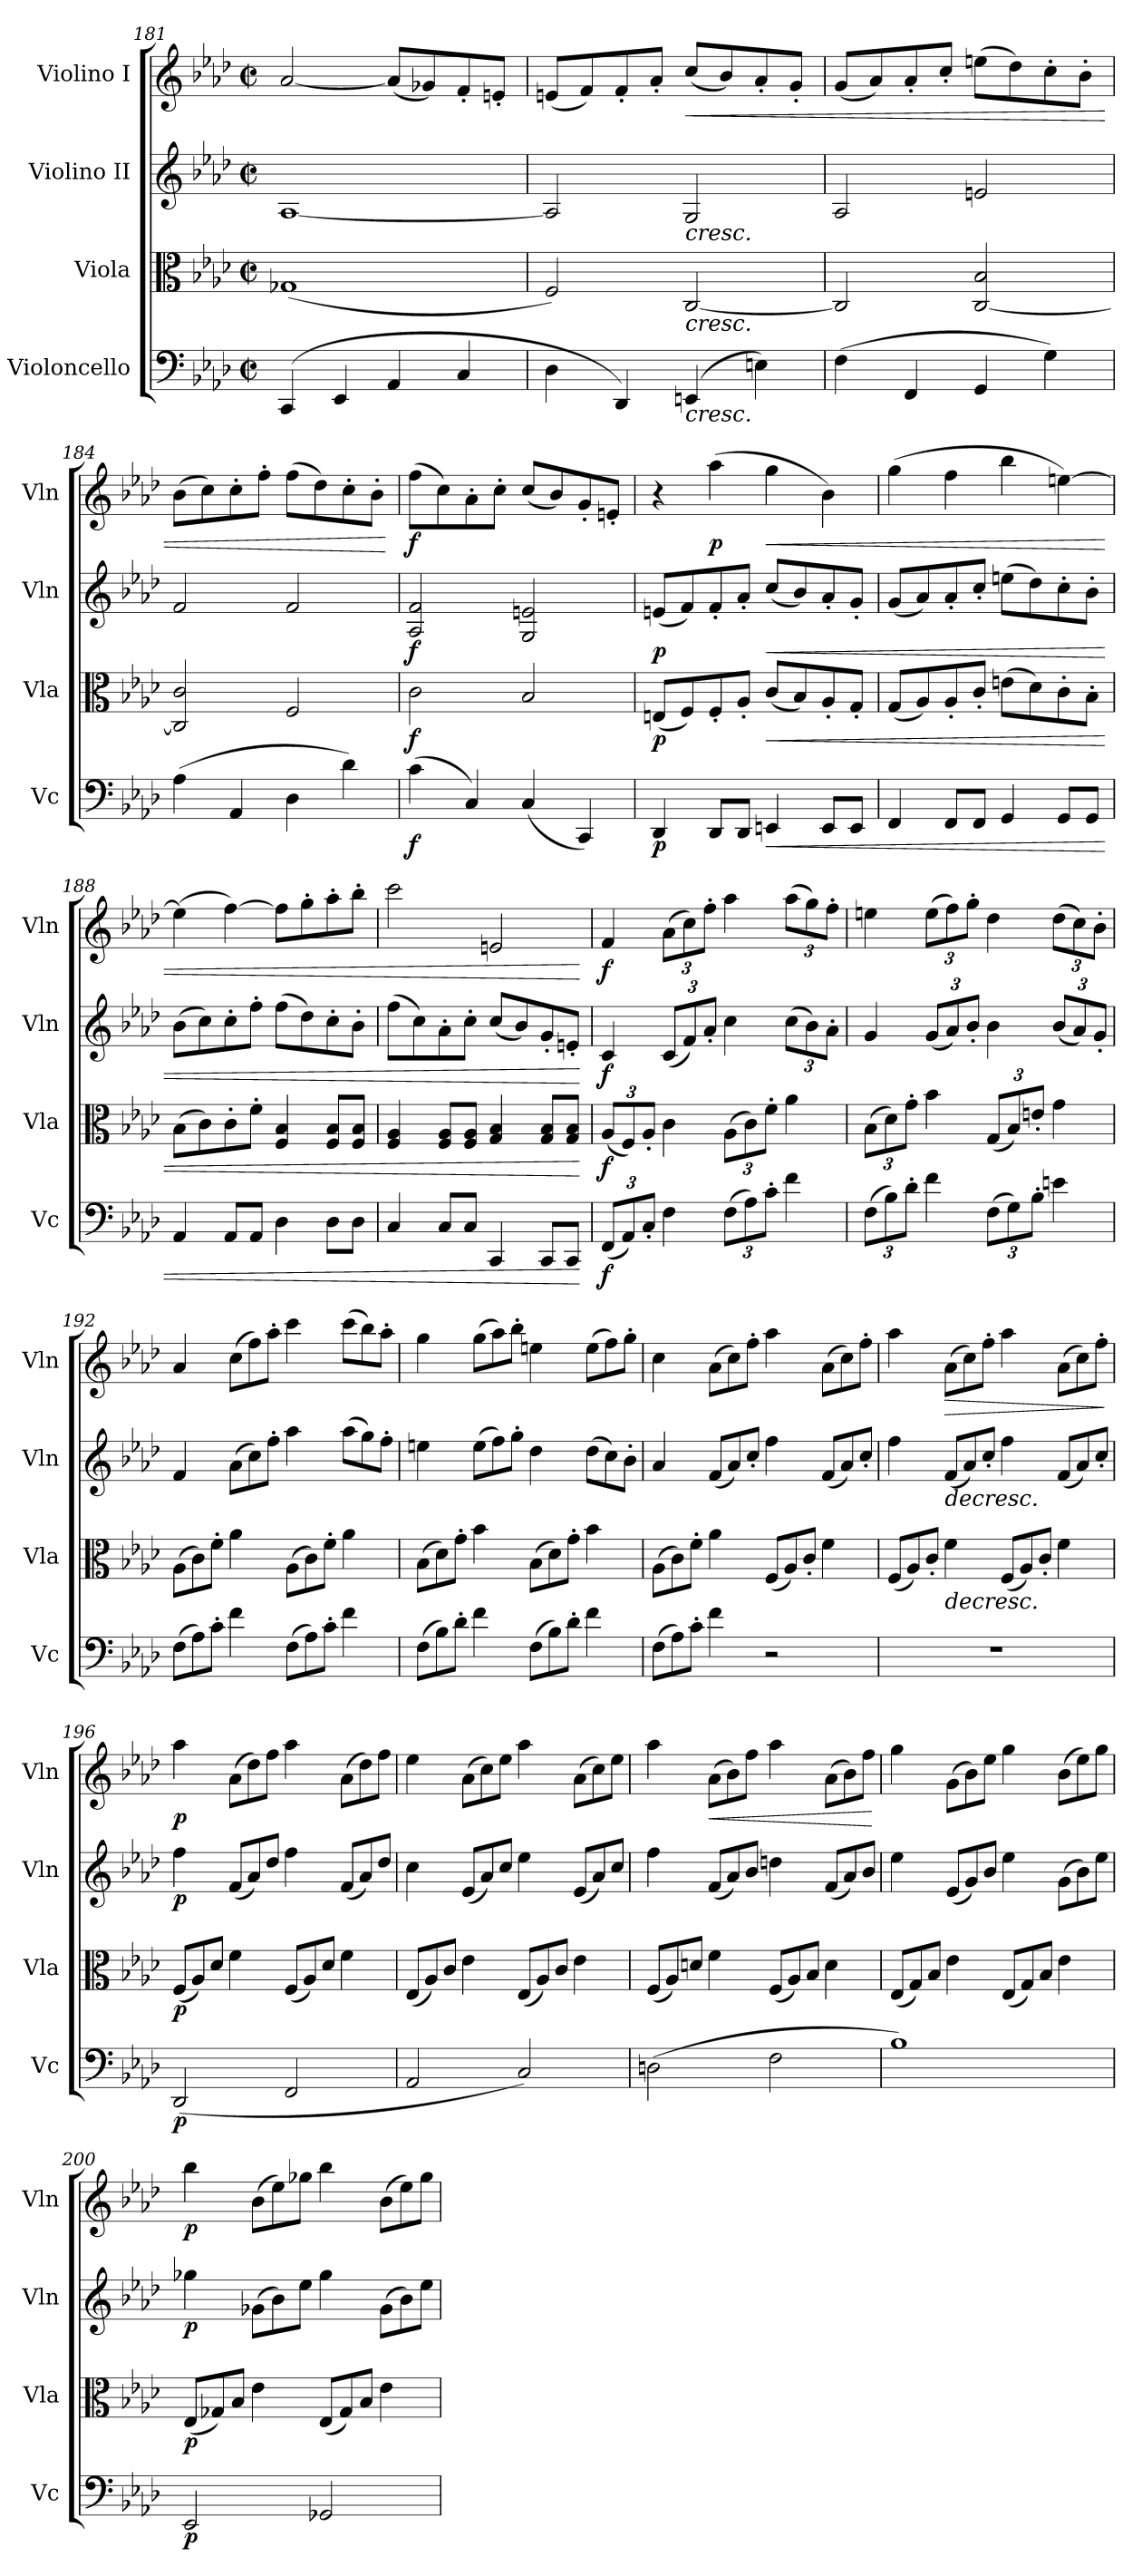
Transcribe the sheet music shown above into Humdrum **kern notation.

**kern	**dynam	**kern	**dynam	**kern	**dynam	**kern	**dynam
*part4	*part4	*part3	*part3	*part2	*part2	*part1	*part1
*staff4	*staff4	*staff3	*staff3	*staff2	*staff2	*staff1	*staff1
*I"Violoncello	*	*I"Viola	*	*I"Violino II	*	*I"Violino I	*
*I'Vc	*	*I'Vla	*	*I'Vln	*	*I'Vln	*
*clefF4	*	*clefC3	*	*clefG2	*	*clefG2	*
*k[b-e-a-d-]	*	*k[b-e-a-d-]	*	*k[b-e-a-d-]	*	*k[b-e-a-d-]	*
*M2/2	*	*M2/2	*	*M2/2	*	*M2/2	*
*met(c|)	*	*met(c|)	*	*met(c|)	*	*met(c|)	*
=181	=181	=181	=181	=181	=181	=181	=181
(4CC/	.	(1G-X	.	[1A-	.	[2a-/	.
4EE-/	.	.	.	.	.	.	.
4AA-/	.	.	.	.	.	(8a-/L]	.
.	.	.	.	.	.	8g-X/)	.
4C/	.	.	.	.	.	8f'/	.
.	.	.	.	.	.	8en'/J	.
!!LO:LB:g=z
=182	=182	=182	=182	=182	=182	=182	=182
4D-\	.	2F/)	.	2A-/]	.	(8en/L	.
.	.	.	.	.	.	8f/)	.
4DD-/)	.	.	.	.	.	8f'/	.
.	.	.	.	.	.	8a-'/J	.
!	!LO:HP:b	!	!LO:HP:b	!	!LO:HP:b	!	!LO:HP:b
(4EEn/	<	[2C/	<	2G/	<	(8cc/L	<
.	.	.	.	.	.	8b-/)	.
4En\)	.	.	.	.	.	8a-'/	.
.	.	.	.	.	.	8g'/J	.
=183	=183	=183	=183	=183	=183	=183	=183
(4F\	.	2C/]	.	2A-/	.	(8g/L	.
.	.	.	.	.	.	8a-/)	.
4FF/	.	.	.	.	.	8a-'/	.
.	.	.	.	.	.	8cc'/J	.
4GG/	.	[2C/ 2B-/	.	2en/	.	(8een\L	.
.	.	.	.	.	.	8dd-\)	.
4G\)	.	.	.	.	.	8cc'\	.
.	.	.	.	.	.	8b-'\J	.
=184	=184	=184	=184	=184	=184	=184	=184
(4A-\	.	2C/] 2c/	.	2f/	.	(8b-\L	.
.	.	.	.	.	.	8cc\)	.
4AA-/	.	.	.	.	.	8cc'\	.
.	.	.	.	.	.	8ff'\J	.
4D-\	.	2F/	.	2f/	.	(8ff\L	.
.	.	.	.	.	.	8dd-\)	.
4d-\)	.	.	.	.	.	8cc'\	.
.	.	.	.	.	.	8b-'\J	.
.	.	.	.	.	.	.	[
=185	=185	=185	=185	=185	=185	=185	=185
!	!LO:DY:b	!	!LO:DY:b	!	!LO:DY:b	!	!LO:DY:b
(4c\	f	2c\	f	2A-/ 2f/	f	(8ff\L	f
.	.	.	.	.	.	8cc\)	.
4C/)	.	.	.	.	.	8a-'\	.
.	.	.	.	.	.	8cc'\J	.
(4C/	.	2B-/	.	2G/ 2en/	.	(8cc/L	.
.	.	.	.	.	.	8b-/)	.
4CC/)	.	.	.	.	.	8g'/	.
.	.	.	.	.	.	8en'/J	.
=186	=186	=186	=186	=186	=186	=186	=186
!	!LO:DY:b	!	!LO:DY:b	!	!LO:DY:b	!	!
4DD-/	p	(8En/L	p	(8en/L	p	4r	.
.	.	8F/)	.	8f/)	.	.	.
!	!	!	!	!	!	!	!LO:DY:b
8DD-/L	.	8F'/	.	8f'/	.	(4aa-\	p
8DD-/J	.	8A-'/J	.	8a-'/J	.	.	.
!	!LO:HP:b	!	!LO:HP:b	!	!LO:HP:b	!	!LO:HP:b
4EEn/	<	(8c/L	<	(8cc/L	<	4gg\	<
.	.	8B-/)	.	8b-/)	.	.	.
8EE/L	.	8A-'/	.	8a-'/	.	4b-\)	.
8EE/J	.	8G'/J	.	8g'/J	.	.	.
=187	=187	=187	=187	=187	=187	=187	=187
4FF/	.	(8G/L	.	(8g/L	.	(4gg\	.
.	.	8A-/)	.	8a-/)	.	.	.
8FF/L	.	8A-'/	.	8a-'/	.	4ff\	.
8FF/J	.	8c'/J	.	8cc'/J	.	.	.
4GG/	.	(8en\L	.	(8een\L	.	4bb-\	.
.	.	8d-\)	.	8dd-\)	.	.	.
8GG/L	.	8c'\	.	8cc'\	.	[4een\)	.
8GG/J	.	8B-'\J	.	8b-'\J	.	.	.
!!LO:LB:g=z
=188	=188	=188	=188	=188	=188	=188	=188
4AA-/	.	(8B-\L	.	(8b-\L	.	(4ee\]	.
.	.	8c\)	.	8cc\)	.	.	.
8AA-/L	.	8c'\	.	8cc'\	.	[4ff\)	.
8AA-/J	.	8f'\J	.	8ff'\J	.	.	.
4D-\	.	4F/ 4B-/	.	(8ff\L	.	8ff\L]	.
.	.	.	.	8dd-\)	.	8gg'\	.
8D-\L	.	8F/ 8B-/L	.	8cc'\	.	8aa-'\	.
8D-\J	.	8F/ 8B-/J	.	8b-'\J	.	8bb-'\J	.
=189	=189	=189	=189	=189	=189	=189	=189
4C/	.	4F/ 4A-/	.	(8ff\L	.	2ccc\	.
.	.	.	.	8cc\)	.	.	.
8C/L	.	8F/ 8A-/L	.	8a-'\	.	.	.
8C/J	.	8F/ 8A-/J	.	8cc'\J	.	.	.
4CC/	.	4G/ 4B-/	.	(8cc/L	.	2en/	.
.	.	.	.	8b-/)	.	.	.
8CC/L	.	8G/ 8B-/L	.	8g'/	.	.	.
8CC/J	.	8G/ 8B-/J	.	8en'/J	.	.	.
.	[	.	[	.	[	.	[
=190	=190	=190	=190	=190	=190	=190	=190
*Xbrackettup	*	*Xbrackettup	*	*	*	*	*
!	!LO:DY:b	!	!LO:DY:b	!	!LO:DY:b	!	!LO:DY:b
(12FF/L	f	(12A-/L	f	4c/	f	4f/	f
12AA-/)	.	12F/)	.	.	.	.	.
12C'/J	.	12A-'/J	.	.	.	.	.
*	*	*	*	*Xbrackettup	*	*Xbrackettup	*
4F\	.	4c\	.	(12c/L	.	(12a-\L	.
.	.	.	.	12f/)	.	12cc\)	.
.	.	.	.	12a-'/J	.	12ff'\J	.
(12F\L	.	(12A-\L	.	4cc\	.	4aa-\	.
12A-\)	.	12c\)	.	.	.	.	.
12c'\J	.	12f'\J	.	.	.	.	.
4f\	.	4a-\	.	(12cc\L	.	(12aa-\L	.
.	.	.	.	12b-\)	.	12gg\)	.
.	.	.	.	12a-'\J	.	12ff'\J	.
=191	=191	=191	=191	=191	=191	=191	=191
(12F\L	.	(12B-\L	.	4g/	.	4een\	.
12B-\)	.	12d-\)	.	.	.	.	.
12d-'\J	.	12g'\J	.	.	.	.	.
4f\	.	4b-\	.	(12g/L	.	(12ee\L	.
.	.	.	.	12a-/)	.	12ff\)	.
.	.	.	.	12b-'/J	.	12gg'\J	.
(12F\L	.	(12G/L	.	4b-\	.	4dd-\	.
12G\)	.	12B-/)	.	.	.	.	.
12B-'\J	.	12en'/J	.	.	.	.	.
4en\	.	4g\	.	(12b-/L	.	(12dd-\L	.
.	.	.	.	12a-/)	.	12cc\)	.
.	.	.	.	12g'/J	.	12b-'\J	.
=192	=192	=192	=192	=192	=192	=192	=192
*Xtuplet	*	*Xtuplet	*	*	*	*	*
(12F\L	.	(12A-\L	.	4f/	.	4a-/	.
12A-\)	.	12c\)	.	.	.	.	.
12c'\J	.	12f'\J	.	.	.	.	.
*	*	*	*	*Xtuplet	*	*Xtuplet	*
4f\	.	4a-\	.	(12a-\L	.	(12cc\L	.
.	.	.	.	12cc\)	.	12ff\)	.
.	.	.	.	12ff'\J	.	12aa-'\J	.
(12F\L	.	(12A-\L	.	4aa-\	.	4ccc\	.
12A-\)	.	12c\)	.	.	.	.	.
12c'\J	.	12f'\J	.	.	.	.	.
4f\	.	4a-\	.	(12aa-\L	.	(12ccc\L	.
.	.	.	.	12gg\)	.	12bb-\)	.
.	.	.	.	12ff'\J	.	12aa-'\J	.
!!LO:PB:g=z
=193	=193	=193	=193	=193	=193	=193	=193
(12F\L	.	(12B-\L	.	4een\	.	4gg\	.
12B-\)	.	12d-\)	.	.	.	.	.
12d-'\J	.	12g'\J	.	.	.	.	.
4f\	.	4b-\	.	(12ee\L	.	(12gg\L	.
.	.	.	.	12ff\)	.	12aa-\)	.
.	.	.	.	12gg'\J	.	12bb-'\J	.
(12F\L	.	(12B-\L	.	4dd-\	.	4een\	.
12B-\)	.	12d-\)	.	.	.	.	.
12d-'\J	.	12g'\J	.	.	.	.	.
4f\	.	4b-\	.	(12dd-\L	.	(12ee\L	.
.	.	.	.	12cc\)	.	12ff\)	.
.	.	.	.	12b-'\J	.	12gg'\J	.
=194	=194	=194	=194	=194	=194	=194	=194
(12F\L	.	(12A-\L	.	4a-/	.	4cc\	.
12A-\)	.	12c\)	.	.	.	.	.
12c'\J	.	12f'\J	.	.	.	.	.
4f\	.	4a-\	.	(12f/L	.	(12a-\L	.
.	.	.	.	12a-/)	.	12cc\)	.
.	.	.	.	12cc'/J	.	12ff'\J	.
2r	.	(12F/L	.	4ff\	.	4aa-\	.
.	.	12A-/)	.	.	.	.	.
.	.	12c'/J	.	.	.	.	.
.	.	4f\	.	(12f/L	.	(12a-\L	.
.	.	.	.	12a-/)	.	12cc\)	.
.	.	.	.	12cc'/J	.	12ff'\J	.
=195	=195	=195	=195	=195	=195	=195	=195
1r	.	(12F/L	.	4ff\	.	4aa-\	.
.	.	12A-/)	.	.	.	.	.
.	.	12c'/J	.	.	.	.	.
!	!	!	!LO:HP:b	!	!LO:HP:b	!	!LO:HP:b
.	.	4f\	>	(12f/L	>	(12a-\L	>
.	.	.	.	12a-/)	.	12cc\)	.
.	.	.	.	12cc'/J	.	12ff'\J	.
.	.	(12F/L	.	4ff\	.	4aa-\	.
.	.	12A-/)	.	.	.	.	.
.	.	12c'/J	.	.	.	.	.
.	.	4f\	.	(12f/L	.	(12a-\L	.
.	.	.	.	12a-/)	.	12cc\)	.
.	.	.	.	12cc'/J	.	12ff'\J	.
.	.	.	[	.	[	.	]
=196	=196	=196	=196	=196	=196	=196	=196
!	!LO:DY:b	!	!LO:DY:b	!	!LO:DY:b	!	!LO:DY:b
(2DD-/	p	(12F/L	p	4ff\	p	4aa-\	p
.	.	12A-/)	.	.	.	.	.
.	.	12d-/J	.	.	.	.	.
.	.	4f\	.	(12f/L	.	(12a-\L	.
.	.	.	.	12a-/)	.	12dd-\)	.
.	.	.	.	12dd-/J	.	12ff\J	.
2FF/	.	(12F/L	.	4ff\	.	4aa-\	.
.	.	12A-/)	.	.	.	.	.
.	.	12d-/J	.	.	.	.	.
.	.	4f\	.	(12f/L	.	(12a-\L	.
.	.	.	.	12a-/)	.	12dd-\)	.
.	.	.	.	12dd-/J	.	12ff\J	.
!!LO:LB:g=z
=197	=197	=197	=197	=197	=197	=197	=197
2AA-/	.	(12E-/L	.	4cc\	.	4ee-\	.
.	.	12A-/)	.	.	.	.	.
.	.	12c/J	.	.	.	.	.
.	.	4e-\	.	(12e-/L	.	(12a-\L	.
.	.	.	.	12a-/)	.	12cc\)	.
.	.	.	.	12cc/J	.	12ee-\J	.
2C/)	.	(12E-/L	.	4ee-\	.	4aa-\	.
.	.	12A-/)	.	.	.	.	.
.	.	12c/J	.	.	.	.	.
.	.	4e-\	.	(12e-/L	.	(12a-\L	.
.	.	.	.	12a-/)	.	12cc\)	.
.	.	.	.	12cc/J	.	12ee-\J	.
=198	=198	=198	=198	=198	=198	=198	=198
*^	*	*	*	*	*	*	*
(2Dn\	4ryy	.	(12F/L	.	4ff\	.	4aa-\	.
.	.	.	12A-/)	.	.	.	.	.
.	.	.	12dn/J	.	.	.	.	.
!	!	!	!	!	!	!	!	!LO:HP:b
.	4ryy	.	4f\	.	(12f/L	.	(12a-\L	<
.	.	.	.	.	12a-/)	.	12b-\)	.
.	.	.	.	.	12b-/J	.	12ff\J	.
2F\	2ryy	.	(12F/L	.	4ddn\	.	4aa-\	.
.	.	.	12A-/)	.	.	.	.	.
.	.	.	12B-/J	.	.	.	.	.
.	.	.	4d\	.	(12f/L	.	(12a-\L	.
.	.	.	.	.	12a-/)	.	12b-\)	.
.	.	.	.	.	12b-/J	.	12ff\J	.
*v	*v	*	*	*	*	*	*	*
.	[	.	]	.	]	.	[
=199	=199	=199	=199	=199	=199	=199	=199
1B-)	.	(12E-/L	.	4ee-\	.	4gg\	.
.	.	12G/)	.	.	.	.	.
.	.	12B-/J	.	.	.	.	.
.	.	4e-\	.	(12e-/L	.	(12g\L	.
.	.	.	.	12g/)	.	12b-\)	.
.	.	.	.	12b-/J	.	12ee-\J	.
.	.	(12E-/L	.	4ee-\	.	4gg\	.
.	.	12G/)	.	.	.	.	.
.	.	12B-/J	.	.	.	.	.
.	.	4e-\	.	(12g\L	.	(12b-\L	.
.	.	.	.	12b-\)	.	12ee-\)	.
.	.	.	.	12ee-\J	.	12gg\J	.
=200	=200	=200	=200	=200	=200	=200	=200
!	!LO:DY:b	!	!LO:DY:b	!	!LO:DY:b	!	!LO:DY:b
2EE-/	p	(12E-/L	p	4gg-X\	p	4bb-\	p
.	.	12G-X/)	.	.	.	.	.
.	.	12B-/J	.	.	.	.	.
.	.	4e-\	.	(12g-X\L	.	(12b-\L	.
.	.	.	.	12b-\)	.	12ee-\)	.
.	.	.	.	12ee-\J	.	12gg-X\J	.
2GG-X/	.	(12E-/L	.	4gg-\	.	4bb-\	.
.	.	12G-/)	.	.	.	.	.
.	.	12B-/J	.	.	.	.	.
.	.	4e-\	.	(12g-\L	.	(12b-\L	.
.	.	.	.	12b-\)	.	12ee-\)	.
.	.	.	.	12ee-\J	.	12gg-\J	.
=	=	=	=	=	=	=	=
*-	*-	*-	*-	*-	*-	*-	*-
